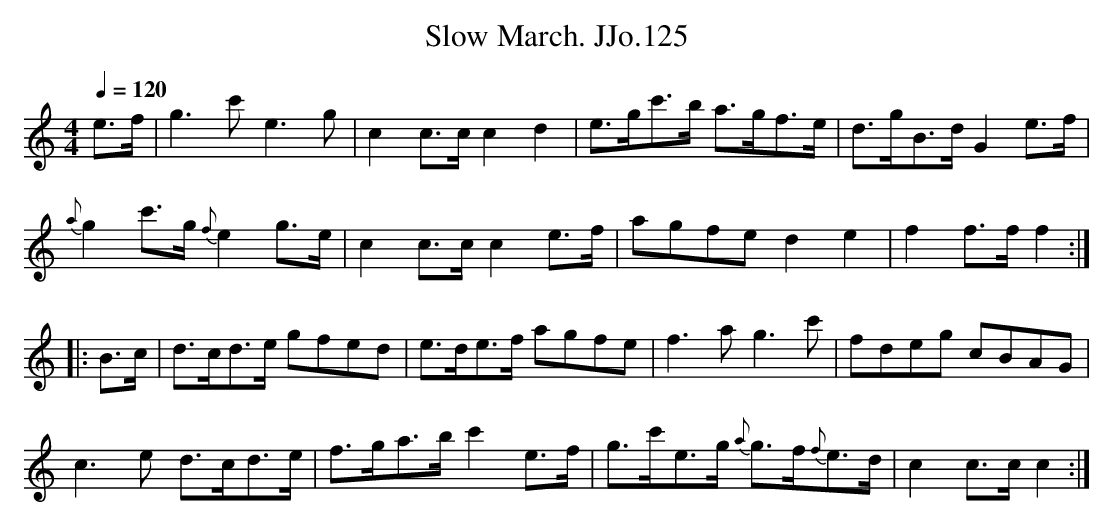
X:1
T:Slow March. JJo.125
L:1/8
M:4/4
Q:1/4=120
K:C
e>f|g3c'e3g|c2c>cc2d2|e>gc'>b a>gf>e|d>gB>d G2e>f|!
{a}g2c'>g {f}e2g>e|c2c>cc2e>f|agfe d2e2|f2f>ff2::!
B>c|d>cd>e gfed|e>de>f agfe|f3ag3c'|fdeg cBAG|!
c3e d>cd>e|f>ga>bc'2e>f|g>c'e>g {a}g>f{f}e>d|c2c>cc2:|
